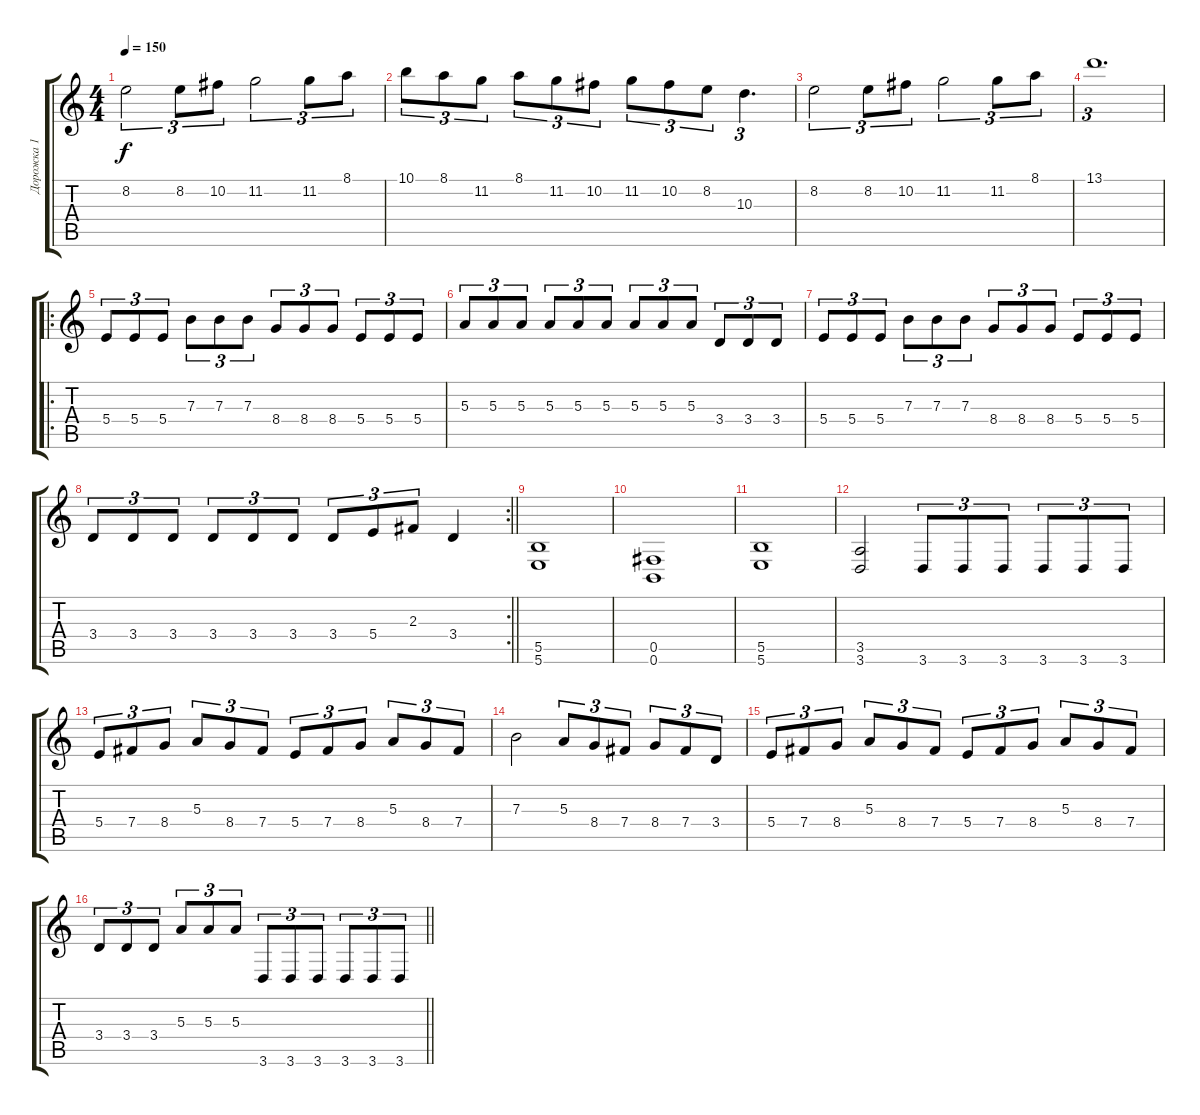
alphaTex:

\track ("Дорожка 1" "Дорожка 1") {instrument distortionguitar}
\staff {score tabs}
\tuning (Db4 Ab3 E3 B2 Gb2 B1) {hide}
\ts (4 4)
\tempo 150
\clef g2
\ks c
8.2.2{tu (3 2) dy f} 8.2.8{tu (3 2)} 10.2.8{tu (3 2)} 11.2.2{tu (3 2)} 11.2.8{tu (3 2)} 8.1.8{tu (3 2)} |
10.1.8{tu (3 2)} 8.1.8{tu (3 2)} 11.2.8{tu (3 2)} 8.1.8{tu (3 2)} 11.2.8{tu (3 2)} 10.2.8{tu (3 2)} 11.2.8{tu (3 2)} 10.2.8{tu (3 2)} 8.2.8{tu (3 2)} 10.3.4{d tu (3 2)} |
8.2.2{tu (3 2)} 8.2.8{tu (3 2)} 10.2.8{tu (3 2)} 11.2.2{tu (3 2)} 11.2.8{tu (3 2)} 8.1.8{tu (3 2)} |
13.1.1{d tu (3 2)} |
\ro
5.4.8{tu (3 2)} 5.4.8{tu (3 2)} 5.4.8{tu (3 2)} 7.3.8{tu (3 2)} 7.3.8{tu (3 2)} 7.3.8{tu (3 2)} 8.4.8{tu (3 2)} 8.4.8{tu (3 2)} 8.4.8{tu (3 2)} 5.4.8{tu (3 2)} 5.4.8{tu (3 2)} 5.4.8{tu (3 2)} |
5.3.8{tu (3 2)} 5.3.8{tu (3 2)} 5.3.8{tu (3 2)} 5.3.8{tu (3 2)} 5.3.8{tu (3 2)} 5.3.8{tu (3 2)} 5.3.8{tu (3 2)} 5.3.8{tu (3 2)} 5.3.8{tu (3 2)} 3.4.8{tu (3 2)} 3.4.8{tu (3 2)} 3.4.8{tu (3 2)} |
5.4.8{tu (3 2)} 5.4.8{tu (3 2)} 5.4.8{tu (3 2)} 7.3.8{tu (3 2)} 7.3.8{tu (3 2)} 7.3.8{tu (3 2)} 8.4.8{tu (3 2)} 8.4.8{tu (3 2)} 8.4.8{tu (3 2)} 5.4.8{tu (3 2)} 5.4.8{tu (3 2)} 5.4.8{tu (3 2)} |
\rc 2
\barLineRight lightlight
3.4.8{tu (3 2)} 3.4.8{tu (3 2)} 3.4.8{tu (3 2)} 3.4.8{tu (3 2)} 3.4.8{tu (3 2)} 3.4.8{tu (3 2)} 3.4.8{tu (3 2)} 5.4.8{tu (3 2)} 2.3.8{tu (3 2)} 3.4.4 |
\section ("" " ")
(5.5 5.6).1 |
(0.5 0.6).1 |
(5.5 5.6).1 |
(3.5 3.6).2 3.6.8{tu (3 2)} 3.6.8{tu (3 2)} 3.6.8{tu (3 2)} 3.6.8{tu (3 2)} 3.6.8{tu (3 2)} 3.6.8{tu (3 2)} |
5.4.8{tu (3 2)} 7.4.8{tu (3 2)} 8.4.8{tu (3 2)} 5.3.8{tu (3 2)} 8.4.8{tu (3 2)} 7.4.8{tu (3 2)} 5.4.8{tu (3 2)} 7.4.8{tu (3 2)} 8.4.8{tu (3 2)} 5.3.8{tu (3 2)} 8.4.8{tu (3 2)} 7.4.8{tu (3 2)} |
7.3.2 5.3.8{tu (3 2)} 8.4.8{tu (3 2)} 7.4.8{tu (3 2)} 8.4.8{tu (3 2)} 7.4.8{tu (3 2)} 3.4.8{tu (3 2)} |
5.4.8{tu (3 2)} 7.4.8{tu (3 2)} 8.4.8{tu (3 2)} 5.3.8{tu (3 2)} 8.4.8{tu (3 2)} 7.4.8{tu (3 2)} 5.4.8{tu (3 2)} 7.4.8{tu (3 2)} 8.4.8{tu (3 2)} 5.3.8{tu (3 2)} 8.4.8{tu (3 2)} 7.4.8{tu (3 2)} |
\barLineRight lightlight
3.4.8{tu (3 2)} 3.4.8{tu (3 2)} 3.4.8{tu (3 2)} 5.3.8{tu (3 2)} 5.3.8{tu (3 2)} 5.3.8{tu (3 2)} 3.6.8{tu (3 2)} 3.6.8{tu (3 2)} 3.6.8{tu (3 2)} 3.6.8{tu (3 2)} 3.6.8{tu (3 2)} 3.6.8{tu (3 2)}
